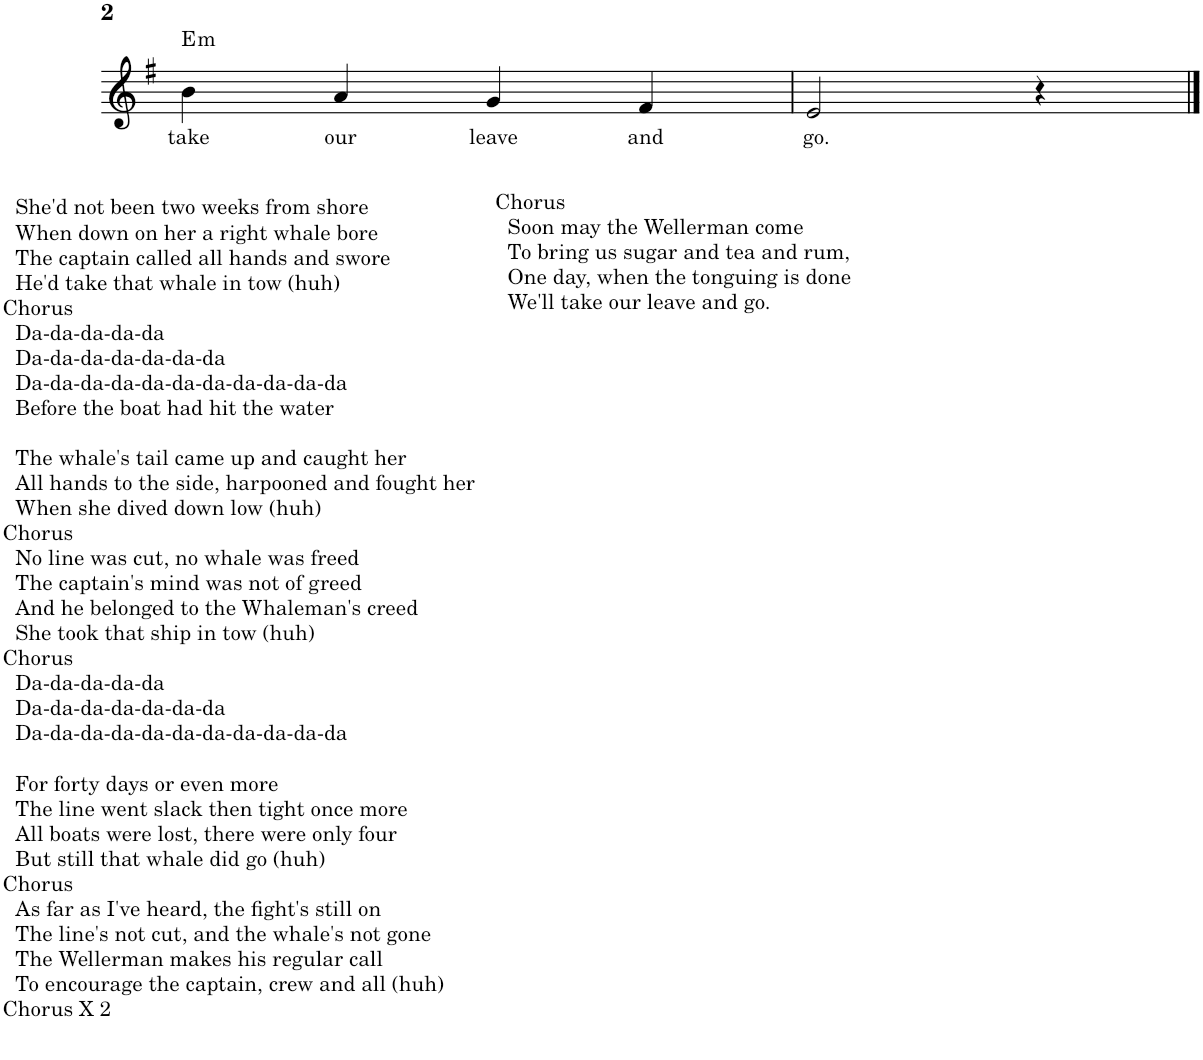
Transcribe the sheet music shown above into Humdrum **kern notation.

**kern	**text	**harte
*part1	*part1	*part1
*staff1	*staff1	*
*I"Violon	*	*
*I'Vln.	*	*
!!LO:PB:g=z
*clefG2	*	*
*k[f#]	*	*
*M4/4	*	*
=17	=17	=17
!	!LO:LY:b	!LO:H:kt=m
4b\	take	E:min
!	!LO:LY:b	!
4a/	our	.
!	!LO:LY:b	!
4g/	leave	.
!	!LO:LY:b	!
4f#/	and	.
=18	=18	=18
!LO:TX:b:t=Chorus	!	!
!LO:TX:b:t=Soon may the Wellerman come	!	!
!LO:TX:b:t=To bring us sugar and tea and rum,	!	!
!LO:TX:b:t=One day, when the tonguing is done	!	!
!LO:TX:b:t=We'll take our leave and go.	!	!
!LO:TX:b:t=She'd not been two weeks from shore	!	!
!LO:TX:b:t=When down on her a right whale bore	!	!
!LO:TX:b:t=The captain called all hands and swore	!	!
!LO:TX:b:t=He'd take that whale in tow (huh)	!	!
!LO:TX:b:t=Chorus	!	!
!LO:TX:b:t=Da-da-da-da-da	!	!
!LO:TX:b:t=Da-da-da-da-da-da-da	!	!
!LO:TX:b:t=Da-da-da-da-da-da-da-da-da-da-da	!	!
!LO:TX:b:t=Before the boat had hit the water	!	!
!LO:TX:b:t=The whale's tail came up and caught her	!	!
!LO:TX:b:t=All hands to the side, harpooned and fought her	!	!
!LO:TX:b:t=When she dived down low (huh)	!	!
!LO:TX:b:t=Chorus	!	!
!LO:TX:b:t=No line was cut, no whale was freed	!	!
!LO:TX:b:t=The captain's mind was not of greed	!	!
!LO:TX:b:t=And he belonged to the Whaleman's creed	!	!
!LO:TX:b:t=She took that ship in tow (huh)	!	!
!LO:TX:b:t=Chorus	!	!
!LO:TX:b:t=Da-da-da-da-da	!	!
!LO:TX:b:t=Da-da-da-da-da-da-da	!	!
!LO:TX:b:t=Da-da-da-da-da-da-da-da-da-da-da	!	!
!LO:TX:b:t=For forty days or even more	!	!
!LO:TX:b:t=The line went slack then tight once more	!	!
!LO:TX:b:t=All boats were lost, there were only four	!	!
!LO:TX:b:t=But still that whale did go (huh)	!	!
!LO:TX:b:t=Chorus	!	!
!LO:TX:b:t=As far as I've heard, the fight's still on	!	!
!LO:TX:b:t=The line's not cut, and the whale's not gone	!	!
!LO:TX:b:t=The Wellerman makes his regular call	!	!
!LO:TX:b:t=To encourage the captain, crew and all (huh)	!	!
!LO:TX:b:t=Chorus X 2	!	!
!	!LO:LY:b	!
2e/	go.	.
4r	.	.
==	==	==
*-	*-	*-
